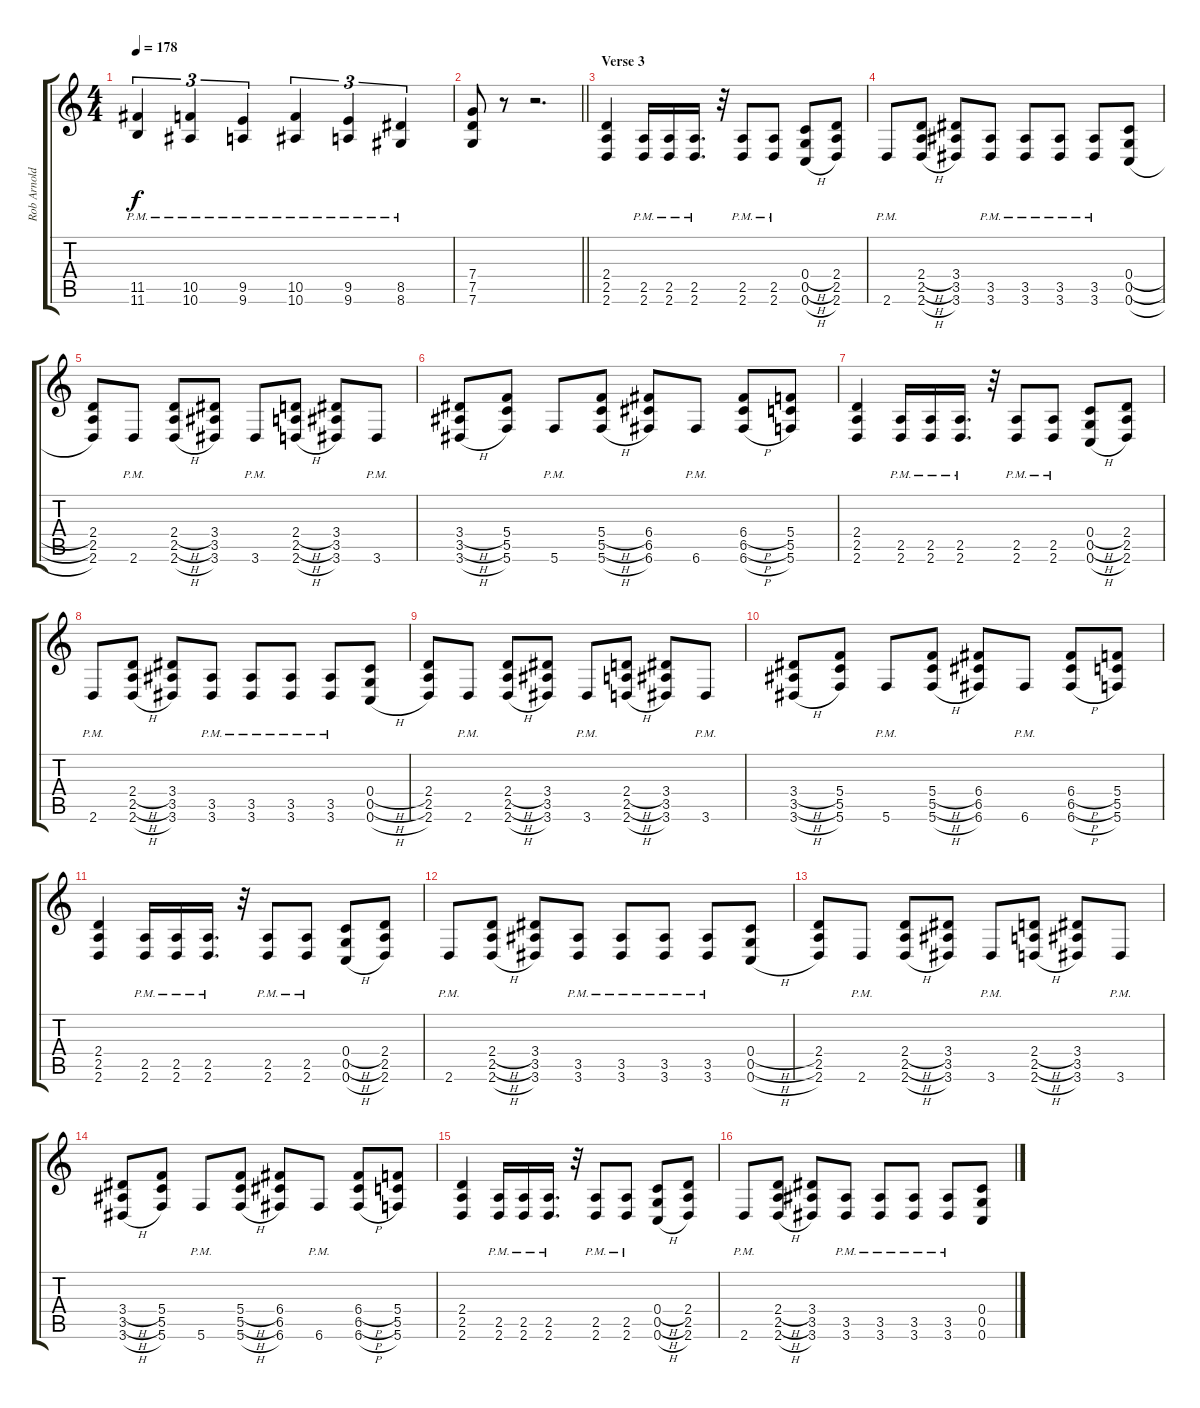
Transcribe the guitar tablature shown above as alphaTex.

\track ("Rob Arnold" "Rob Arnold") {instrument distortionguitar}
\staff {score tabs}
\tuning (D4 A3 F3 C3 G2 C2) {hide}
\ts (4 4)
\tempo 178
\clef g2
\ks c
(11.5{pm} 11.6{pm}).4{tu (3 2) dy f} (10.5{pm} 10.6{pm}).4{tu (3 2)} (9.5{pm} 9.6{pm}).4{tu (3 2)} (10.5{pm} 10.6{pm}).4{tu (3 2)} (9.5{pm} 9.6{pm}).4{tu (3 2)} (8.5{pm} 8.6{pm}).4{tu (3 2)} |
\barLineRight lightlight
(7.4 7.5 7.6).8 r.8 r.2{d} |
\section ("" "Verse 3")
(2.4 2.5 2.6).4 (2.5{pm} 2.6{pm}).16 (2.5{pm} 2.6{pm}).16 (2.5{pm} 2.6{pm}).16{d} r.32 (2.5{pm} 2.6{pm}).8 (2.5{pm} 2.6{pm}).8 (0.4{h} 0.5{h} 0.6{h}).8 (2.4 2.5 2.6).8 |
2.6{pm}.8 (2.4{h} 2.5{h} 2.6{h}).8 (3.4 3.5 3.6).8 (3.5{pm} 3.6{pm}).8 (3.5{pm} 3.6{pm}).8 (3.5{pm} 3.6{pm}).8 (3.5{pm} 3.6{pm}).8 (0.4{h} 0.5{h} 0.6{h}).8 |
(2.4 2.5 2.6).8 2.6{pm}.8 (2.4{h} 2.5{h} 2.6{h}).8 (3.4 3.5 3.6).8 3.6{pm}.8 (2.4{h} 2.5{h} 2.6{h}).8 (3.4 3.5 3.6).8 3.6{pm}.8 |
(3.4{h} 3.5{h} 3.6{h}).8 (5.4 5.5 5.6).8 5.6{pm}.8 (5.4{h} 5.5{h} 5.6{h}).8 (6.4 6.5 6.6).8 6.6{pm}.8 (6.4{h} 6.5{h} 6.6{h}).8 (5.4 5.5 5.6).8 |
(2.4 2.5 2.6).4 (2.5{pm} 2.6{pm}).16 (2.5{pm} 2.6{pm}).16 (2.5{pm} 2.6{pm}).16{d} r.32 (2.5{pm} 2.6{pm}).8 (2.5{pm} 2.6{pm}).8 (0.4{h} 0.5{h} 0.6{h}).8 (2.4 2.5 2.6).8 |
2.6{pm}.8 (2.4{h} 2.5{h} 2.6{h}).8 (3.4 3.5 3.6).8 (3.5{pm} 3.6{pm}).8 (3.5{pm} 3.6{pm}).8 (3.5{pm} 3.6{pm}).8 (3.5{pm} 3.6{pm}).8 (0.4{h} 0.5{h} 0.6{h}).8 |
(2.4 2.5 2.6).8 2.6{pm}.8 (2.4{h} 2.5{h} 2.6{h}).8 (3.4 3.5 3.6).8 3.6{pm}.8 (2.4{h} 2.5{h} 2.6{h}).8 (3.4 3.5 3.6).8 3.6{pm}.8 |
(3.4{h} 3.5{h} 3.6{h}).8 (5.4 5.5 5.6).8 5.6{pm}.8 (5.4{h} 5.5{h} 5.6{h}).8 (6.4 6.5 6.6).8 6.6{pm}.8 (6.4{h} 6.5{h} 6.6{h}).8 (5.4 5.5 5.6).8 |
(2.4 2.5 2.6).4 (2.5{pm} 2.6{pm}).16 (2.5{pm} 2.6{pm}).16 (2.5{pm} 2.6{pm}).16{d} r.32 (2.5{pm} 2.6{pm}).8 (2.5{pm} 2.6{pm}).8 (0.4{h} 0.5{h} 0.6{h}).8 (2.4 2.5 2.6).8 |
2.6{pm}.8 (2.4{h} 2.5{h} 2.6{h}).8 (3.4 3.5 3.6).8 (3.5{pm} 3.6{pm}).8 (3.5{pm} 3.6{pm}).8 (3.5{pm} 3.6{pm}).8 (3.5{pm} 3.6{pm}).8 (0.4{h} 0.5{h} 0.6{h}).8 |
(2.4 2.5 2.6).8 2.6{pm}.8 (2.4{h} 2.5{h} 2.6{h}).8 (3.4 3.5 3.6).8 3.6{pm}.8 (2.4{h} 2.5{h} 2.6{h}).8 (3.4 3.5 3.6).8 3.6{pm}.8 |
(3.4{h} 3.5{h} 3.6{h}).8 (5.4 5.5 5.6).8 5.6{pm}.8 (5.4{h} 5.5{h} 5.6{h}).8 (6.4 6.5 6.6).8 6.6{pm}.8 (6.4{h} 6.5{h} 6.6{h}).8 (5.4 5.5 5.6).8 |
(2.4 2.5 2.6).4 (2.5{pm} 2.6{pm}).16 (2.5{pm} 2.6{pm}).16 (2.5{pm} 2.6{pm}).16{d} r.32 (2.5{pm} 2.6{pm}).8 (2.5{pm} 2.6{pm}).8 (0.4{h} 0.5{h} 0.6{h}).8 (2.4 2.5 2.6).8 |
2.6{pm}.8 (2.4{h} 2.5{h} 2.6{h}).8 (3.4 3.5 3.6).8 (3.5{pm} 3.6{pm}).8 (3.5{pm} 3.6{pm}).8 (3.5{pm} 3.6{pm}).8 (3.5{pm} 3.6{pm}).8 (0.4{h} 0.5{h} 0.6{h}).8
